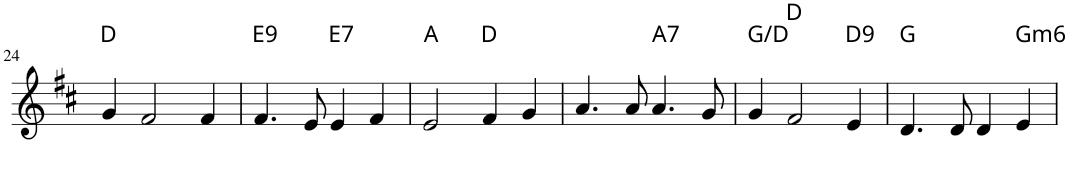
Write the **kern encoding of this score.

**kern
*part1
*staff1
*I"Voice
*I'Voice
!!LO:PB:g=z
*clefG2
*k[f#c#]
*D:
*M4/4
=24
!LO:TX:a:t=D
4g/
2f#/
4f#/
=25
!LO:TX:a:t=E9
4.f#/
8e/
!LO:TX:a:t=E7
4e/
4f#/
=26
!LO:TX:a:t=A
2e/
!LO:TX:a:t=D
4f#/
4g/
=27
4.a/
8a/
!LO:TX:a:t=A7
4.a/
8g/
=28
!LO:TX:a:t=G/D
4g/
!LO:TX:a:t=D
2f#/
!LO:TX:a:t=D9
4e/
=29
!LO:TX:a:t=G
4.d/
8d/
4d/
!LO:TX:a:t=Gm6
4e/
=
*-
